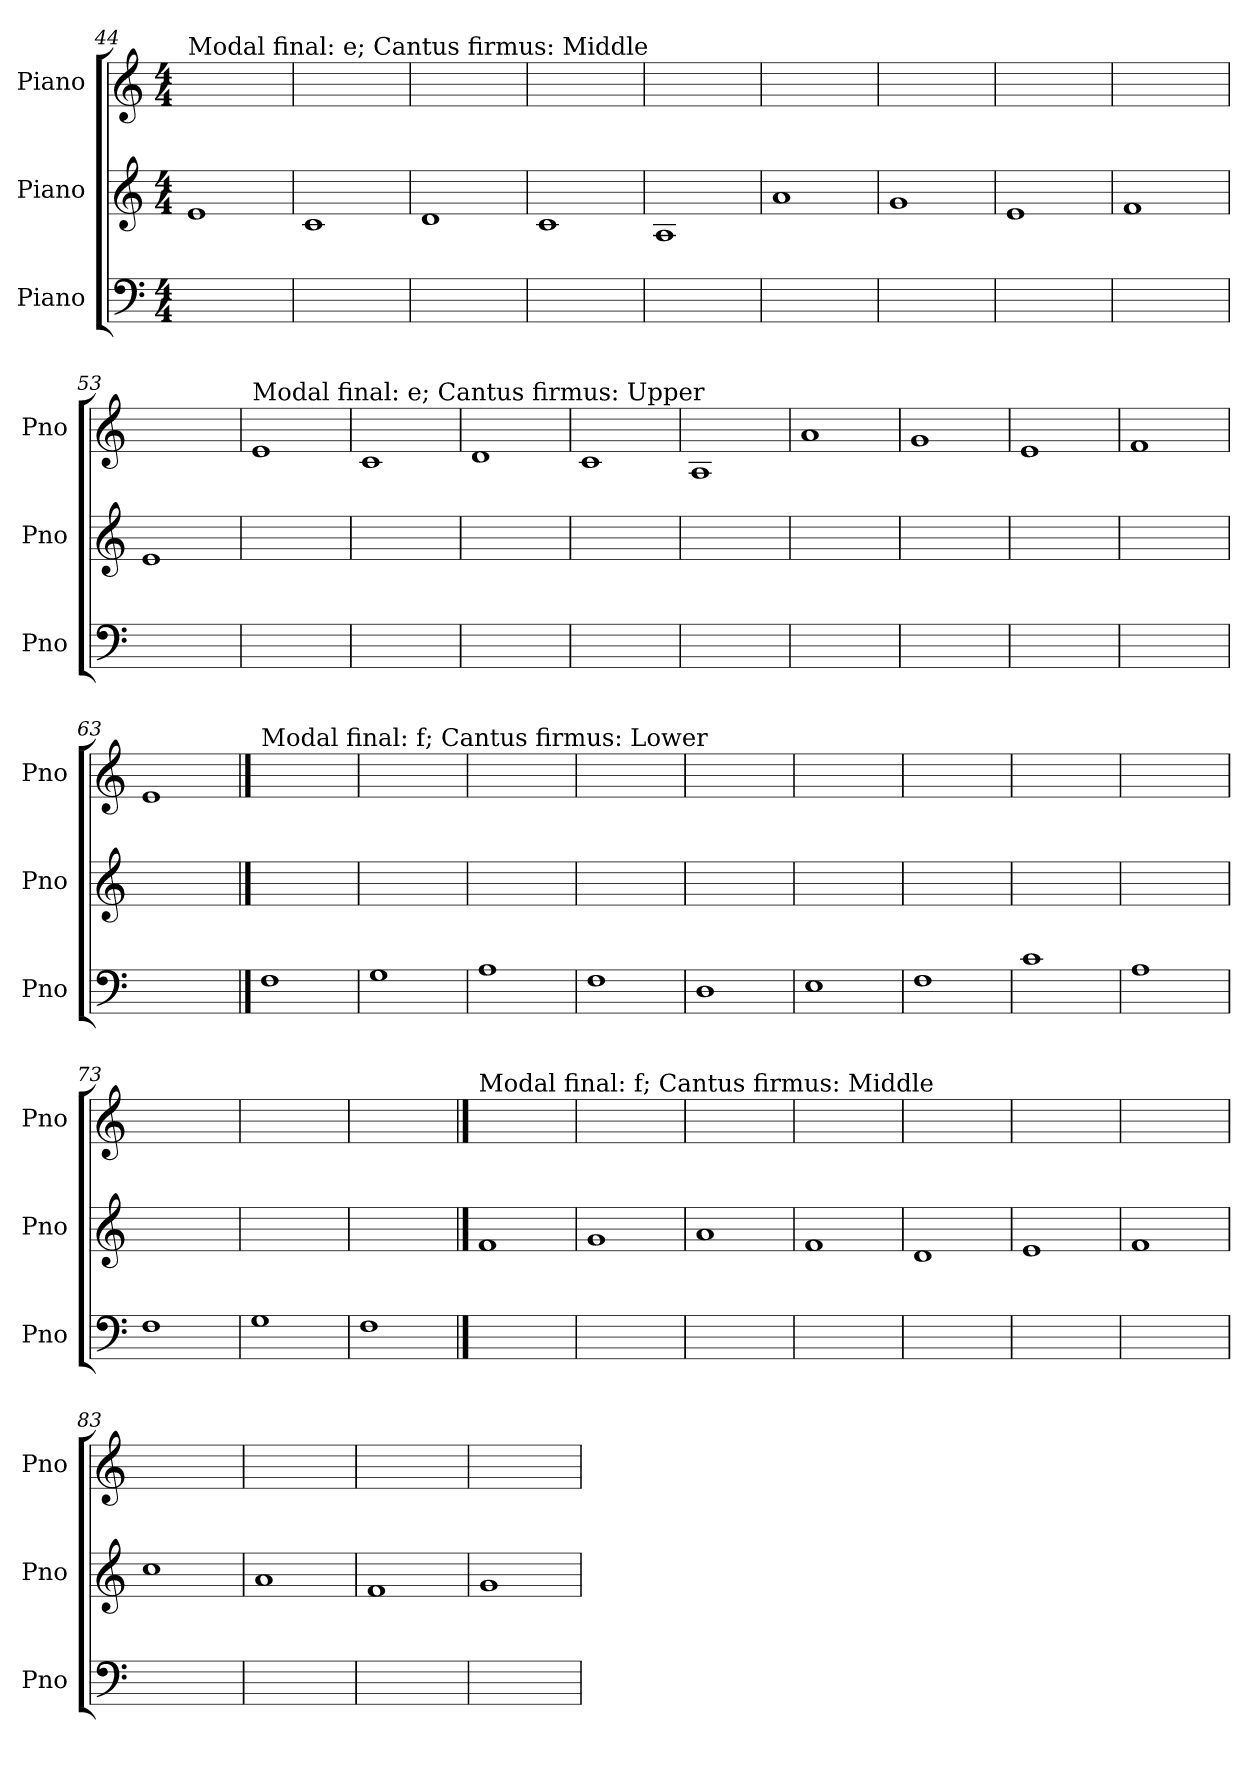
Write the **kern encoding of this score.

**kern	**kern	**kern
*part3	*part2	*part1
*staff3	*staff2	*staff1
*I"Piano	*I"Piano	*I"Piano
*I'Pno	*I'Pno	*I'Pno
!!LO:LB:g=z
*clefF4	*clefG2	*clefG2
*k[]	*k[]	*k[]
*M4/4	*M4/4	*M4/4
=44	=44	=44
!	!	!LO:TX:a:t=Modal final&colon; e; Cantus firmus&colon; Middle
1ryy	1e	1ryy
=45	=45	=45
1ryy	1c	1ryy
=46	=46	=46
1ryy	1d	1ryy
=47	=47	=47
1ryy	1c	1ryy
=48	=48	=48
1ryy	1A	1ryy
=49	=49	=49
1ryy	1a	1ryy
=50	=50	=50
1ryy	1g	1ryy
=51	=51	=51
1ryy	1e	1ryy
=52	=52	=52
1ryy	1f	1ryy
=53	=53	=53
1ryy	1e	1ryy
!!LO:LB:g=z
=54	=54	=54
!	!	!LO:TX:a:t=Modal final&colon; e; Cantus firmus&colon; Upper
1ryy	1ryy	1e
=55	=55	=55
1ryy	1ryy	1c
=56	=56	=56
1ryy	1ryy	1d
=57	=57	=57
1ryy	1ryy	1c
=58	=58	=58
1ryy	1ryy	1A
=59	=59	=59
1ryy	1ryy	1a
=60	=60	=60
1ryy	1ryy	1g
=61	=61	=61
1ryy	1ryy	1e
=62	=62	=62
1ryy	1ryy	1f
=63	=63	=63
1ryy	1ryy	1e
!!LO:PB:g=z
==64	==64	==64
!	!	!LO:TX:a:t=Modal final&colon; f; Cantus firmus&colon; Lower
1F	1ryy	1ryy
=65	=65	=65
1G	1ryy	1ryy
=66	=66	=66
1A	1ryy	1ryy
=67	=67	=67
1F	1ryy	1ryy
=68	=68	=68
1D	1ryy	1ryy
=69	=69	=69
1E	1ryy	1ryy
=70	=70	=70
1F	1ryy	1ryy
=71	=71	=71
1c	1ryy	1ryy
=72	=72	=72
1A	1ryy	1ryy
=73	=73	=73
1F	1ryy	1ryy
=74	=74	=74
1G	1ryy	1ryy
=75	=75	=75
1F	1ryy	1ryy
!!LO:LB:g=z
==76	==76	==76
!	!	!LO:TX:a:t=Modal final&colon; f; Cantus firmus&colon; Middle
1ryy	1f	1ryy
=77	=77	=77
1ryy	1g	1ryy
=78	=78	=78
1ryy	1a	1ryy
=79	=79	=79
1ryy	1f	1ryy
=80	=80	=80
1ryy	1d	1ryy
=81	=81	=81
1ryy	1e	1ryy
=82	=82	=82
1ryy	1f	1ryy
=83	=83	=83
1ryy	1cc	1ryy
=84	=84	=84
1ryy	1a	1ryy
=85	=85	=85
1ryy	1f	1ryy
=86	=86	=86
1ryy	1g	1ryy
=	=	=
*-	*-	*-
